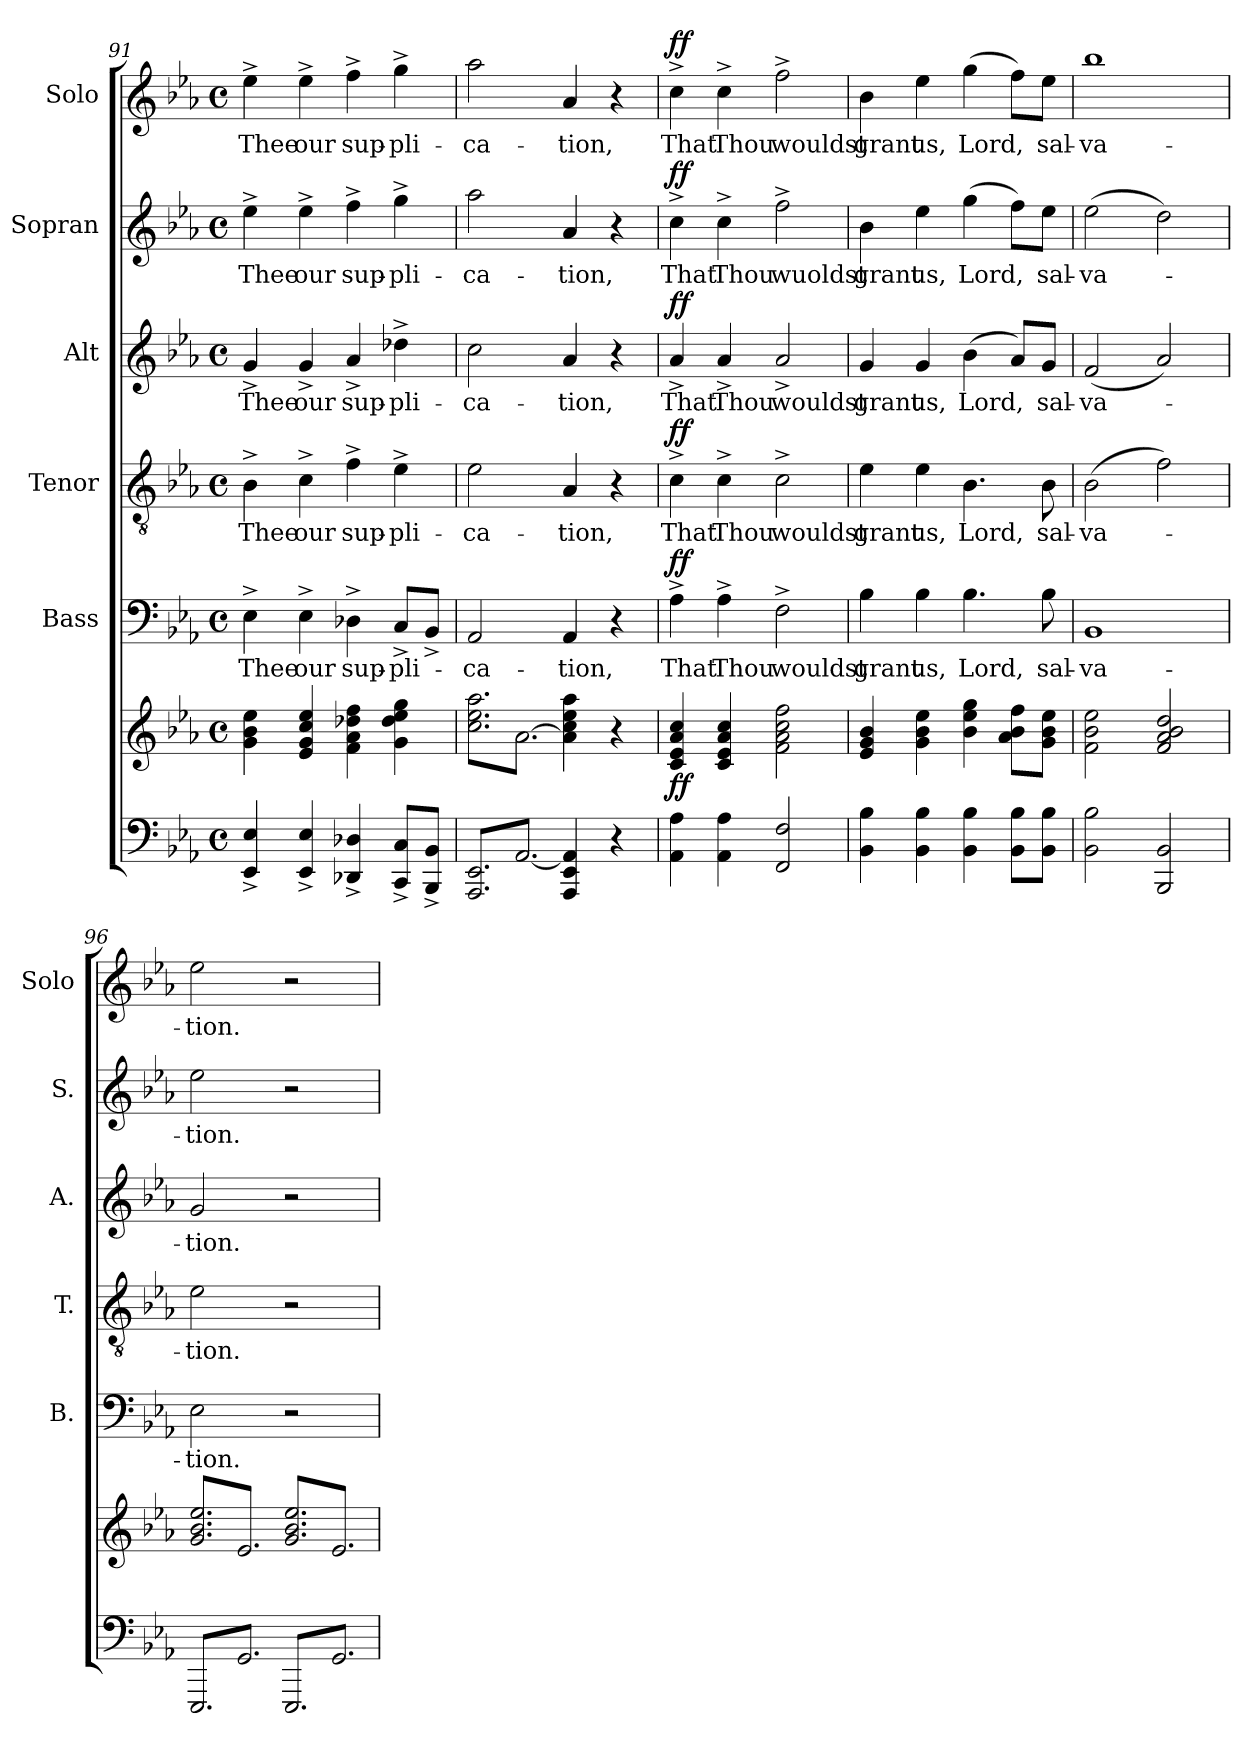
**kern	**kern	**dynam	**kern	**text	**dynam	**kern	**text	**dynam	**kern	**text	**dynam	**kern	**text	**dynam	**kern	**text	**dynam
*part6	*part6	*part6	*part5	*part5	*part5	*part4	*part4	*part4	*part3	*part3	*part3	*part2	*part2	*part2	*part1	*part1	*part1
*staff7	*staff6	*staff6/7	*staff5	*staff5	*staff5	*staff4	*staff4	*staff4	*staff3	*staff3	*staff3	*staff2	*staff2	*staff2	*staff1	*staff1	*staff1
*	*	*	*I"Bass	*	*	*I"Tenor	*	*	*I"Alt	*	*	*I"Sopran	*	*	*I"Solo	*	*
*	*	*	*I'B.	*	*	*I'T.	*	*	*I'A.	*	*	*I'S.	*	*	*I'Solo	*	*
!!LO:LB:g=z
*clefF4	*clefG2	*	*clefF4	*	*	*clefGv2	*	*	*clefG2	*	*	*clefG2	*	*	*clefG2	*	*
*k[b-e-a-]	*k[b-e-a-]	*	*k[b-e-a-]	*	*	*k[b-e-a-]	*	*	*k[b-e-a-]	*	*	*k[b-e-a-]	*	*	*k[b-e-a-]	*	*
*E-:	*E-:	*	*E-:	*	*	*E-:	*	*	*E-:	*	*	*E-:	*	*	*E-:	*	*
*M4/4	*M4/4	*	*M4/4	*	*	*M4/4	*	*	*M4/4	*	*	*M4/4	*	*	*M4/4	*	*
*met(c)	*met(c)	*	*met(c)	*	*	*met(c)	*	*	*met(c)	*	*	*met(c)	*	*	*met(c)	*	*
=91	=91	=91	=91	=91	=91	=91	=91	=91	=91	=91	=91	=91	=91	=91	=91	=91	=91
!	!	!	!	!LO:LY:b	!	!	!LO:LY:b	!	!	!LO:LY:b	!	!	!LO:LY:b	!	!	!LO:LY:b	!
4EE-/^< 4E-/^<	4g\ 4b-\ 4ee-\	.	4E-^>\	Thee	.	4B-^>\	Thee	.	4g^>/	Thee	.	4ee-^>\	Thee	.	4ee-^>\	Thee	.
!	!	!	!	!LO:LY:b	!	!	!LO:LY:b	!	!	!LO:LY:b	!	!	!LO:LY:b	!	!	!LO:LY:b	!
4EE-/^< 4E-/^<	4e-/ 4g/ 4cc/ 4ee-/	.	4E-^>\	our	.	4c^>\	our	.	4g^>/	our	.	4ee-^>\	our	.	4ee-^>\	our	.
!	!	!	!	!LO:LY:b	!	!	!LO:LY:b	!	!	!LO:LY:b	!	!	!LO:LY:b	!	!	!LO:LY:b	!
4DD-X/^< 4D-X/^<	4f\ 4a-\ 4dd-X\ 4ff\	.	4D-X^>\	sup-	.	4f^>\	sup-	.	4a-^>/	sup-	.	4ff^>\	sup-	.	4ff^>\	sup-	.
!	!	!	!	!LO:LY:b	!	!	!LO:LY:b	!	!	!LO:LY:b	!	!	!LO:LY:b	!	!	!LO:LY:b	!
8CC/^< 8C/^<L	4g\ 4dd-\ 4ee-\ 4gg\	.	8C^>/L	-pli-	.	4e-^>\	-pli-	.	4dd-X^>\	-pli-	.	4gg^>\	-pli-	.	4gg^>\	-pli-	.
8BBB-/^< 8BB-/^<J	.	.	8BB-^>/J	.	.	.	.	.	.	.	.	.	.	.	.	.	.
=92	=92	=92	=92	=92	=92	=92	=92	=92	=92	=92	=92	=92	=92	=92	=92	=92	=92
*Xtuplet	*	*	*	*	*	*	*	*	*	*	*	*	*	*	*	*	*
!LO:N:n=1:head=open	!	!	!	!	!	!	!	!	!	!	!	!	!	!	!	!	!
!LO:N:n=2:head=open	!	!	!	!	!	!	!	!	!	!	!	!	!	!	!	!	!
*	*Xtuplet	*	*	*	*	*	*	*	*	*	*	*	*	*	*	*	*
!	!LO:N:n=1:head=open	!	!	!	!	!	!	!	!	!	!	!	!	!	!	!	!
!	!LO:N:n=2:head=open	!	!	!	!	!	!	!	!	!	!	!	!	!	!	!	!
!	!LO:N:n=3:head=open	!	!	!LO:LY:b	!	!	!LO:LY:b	!	!	!LO:LY:b	!	!	!LO:LY:b	!	!	!LO:LY:b	!
6.AAA-/ 6.EE-/LLL	6.cc\ 6.ee-\ 6.aa-\LLL	.	2AA-/	-ca-	.	2e-\	-ca-	.	2cc\	-ca-	.	2aa-\	-ca-	.	2aa-\	-ca-	.
!LO:N:head=open	!LO:N:head=open	!	!	!	!	!	!	!	!	!	!	!	!	!	!	!	!
[>6.AA-/JJJ	[<6.a-\JJJ	.	.	.	.	.	.	.	.	.	.	.	.	.	.	.	.
!	!	!	!	!LO:LY:b	!	!	!LO:LY:b	!	!	!LO:LY:b	!	!	!LO:LY:b	!	!	!LO:LY:b	!
4AAA-/ 4EE-/ 4AA-/]	4a-\] 4cc\ 4ee-\ 4aa-\	.	4AA-/	-tion,	.	4A-/	-tion,	.	4a-/	-tion,	.	4a-/	-tion,	.	4a-/	-tion,	.
4r	4r	.	4r	.	.	4r	.	.	4r	.	.	4r	.	.	4r	.	.
=93	=93	=93	=93	=93	=93	=93	=93	=93	=93	=93	=93	=93	=93	=93	=93	=93	=93
!	!	!LO:DY:b	!	!LO:LY:b	!LO:DY:a	!	!LO:LY:b	!LO:DY:a	!	!LO:LY:b	!LO:DY:a	!	!LO:LY:b	!LO:DY:a	!	!LO:LY:b	!LO:DY:a
4AA-\ 4A-\	4c/ 4e-/ 4a-/ 4cc/	ff	4A-^>\	That	ff	4c^>\	That	ff	4a-^>/	That	ff	4cc^>\	That	ff	4cc^>\	That	ff
!	!	!	!	!LO:LY:b	!	!	!LO:LY:b	!	!	!LO:LY:b	!	!	!LO:LY:b	!	!	!LO:LY:b	!
4AA-\ 4A-\	4c/ 4e-/ 4a-/ 4cc/	.	4A-^>\	Thou	.	4c^>\	Thou	.	4a-^>/	Thou	.	4cc^>\	Thou	.	4cc^>\	Thou	.
!	!	!	!	!LO:LY:b	!	!	!LO:LY:b	!	!	!LO:LY:b	!	!	!LO:LY:b	!	!	!LO:LY:b	!
2FF/ 2F/	2f\ 2a-\ 2cc\ 2ff\	.	2F^>\	wouldst	.	2c^>\	wouldst	.	2a-^>/	wouldst	.	2ff^>\	wuoldst	.	2ff^>\	wouldst	.
=94	=94	=94	=94	=94	=94	=94	=94	=94	=94	=94	=94	=94	=94	=94	=94	=94	=94
!	!	!	!	!LO:LY:b	!	!	!LO:LY:b	!	!	!LO:LY:b	!	!	!LO:LY:b	!	!	!LO:LY:b	!
4BB-\ 4B-\	4e-/ 4g/ 4b-/	.	4B-\	grant	.	4e-\	grant	.	4g/	grant	.	4b-\	grant	.	4b-\	grant	.
!	!	!	!	!LO:LY:b	!	!	!LO:LY:b	!	!	!LO:LY:b	!	!	!LO:LY:b	!	!	!LO:LY:b	!
4BB-\ 4B-\	4g\ 4b-\ 4ee-\	.	4B-\	us,	.	4e-\	us,	.	4g/	us,	.	4ee-\	us,	.	4ee-\	us,	.
!	!	!	!	!LO:LY:b	!	!	!LO:LY:b	!	!	!LO:LY:b	!	!	!LO:LY:b	!	!	!LO:LY:b	!
4BB-\ 4B-\	4b-\ 4ee-\ 4gg\	.	4.B-\	Lord,	.	4.B-\	Lord,	.	(>4b-\	Lord,	.	(>4gg\	Lord,	.	(>4gg\	Lord,	.
8BB-\ 8B-\L	8a-\ 8b-\ 8ff\L	.	.	.	.	.	.	.	8a-/L)	.	.	8ff\L)	.	.	8ff\L)	.	.
!	!	!	!	!LO:LY:b	!	!	!LO:LY:b	!	!	!LO:LY:b	!	!	!LO:LY:b	!	!	!LO:LY:b	!
8BB-\ 8B-\J	8g\ 8b-\ 8ee-\J	.	8B-\	sal-	.	8B-\	sal-	.	8g/J	sal-	.	8ee-\J	sal-	.	8ee-\J	sal-	.
=95	=95	=95	=95	=95	=95	=95	=95	=95	=95	=95	=95	=95	=95	=95	=95	=95	=95
!	!	!	!	!LO:LY:b	!	!	!LO:LY:b	!	!	!LO:LY:b	!	!	!LO:LY:b	!	!	!LO:LY:b	!
2BB-\ 2B-\	2f\ 2b-\ 2ee-\	.	1BB-	-va-	.	(>2B-\	-va-	.	(<2f/	-va-	.	(>2ee-\	-va-	.	1bb-	-va-	.
2BBB-/ 2BB-/	2f/ 2a-/ 2b-/ 2dd/	.	.	.	.	2f\)	.	.	2a-/)	.	.	2dd\)	.	.	.	.	.
=96	=96	=96	=96	=96	=96	=96	=96	=96	=96	=96	=96	=96	=96	=96	=96	=96	=96
!LO:N:head=open	!LO:N:n=1:head=open	!	!	!	!	!	!	!	!	!	!	!	!	!	!	!	!
!	!LO:N:n=2:head=open	!	!	!	!	!	!	!	!	!	!	!	!	!	!	!	!
!	!LO:N:n=3:head=open	!	!	!LO:LY:b	!	!	!LO:LY:b	!	!	!LO:LY:b	!	!	!LO:LY:b	!	!	!LO:LY:b	!
6.EEE-/LLL	6.g/ 6.b-/ 6.ee-/LLL	.	2E-\	-tion.	.	2e-\	-tion.	.	2g/	-tion.	.	2ee-\	-tion.	.	2ee-\	-tion.	.
!LO:N:head=open	!LO:N:head=open	!	!	!	!	!	!	!	!	!	!	!	!	!	!	!	!
6.GG/JJJ	6.e-/JJJ	.	.	.	.	.	.	.	.	.	.	.	.	.	.	.	.
!LO:N:head=open	!LO:N:n=1:head=open	!	!	!	!	!	!	!	!	!	!	!	!	!	!	!	!
!	!LO:N:n=2:head=open	!	!	!	!	!	!	!	!	!	!	!	!	!	!	!	!
!	!LO:N:n=3:head=open	!	!	!	!	!	!	!	!	!	!	!	!	!	!	!	!
6.EEE-/LLL	6.g/ 6.b-/ 6.ee-/LLL	.	2r	.	.	2r	.	.	2r	.	.	2r	.	.	2r	.	.
!LO:N:head=open	!LO:N:head=open	!	!	!	!	!	!	!	!	!	!	!	!	!	!	!	!
6.GG/JJJ	6.e-/JJJ	.	.	.	.	.	.	.	.	.	.	.	.	.	.	.	.
=	=	=	=	=	=	=	=	=	=	=	=	=	=	=	=	=	=
*-	*-	*-	*-	*-	*-	*-	*-	*-	*-	*-	*-	*-	*-	*-	*-	*-	*-
